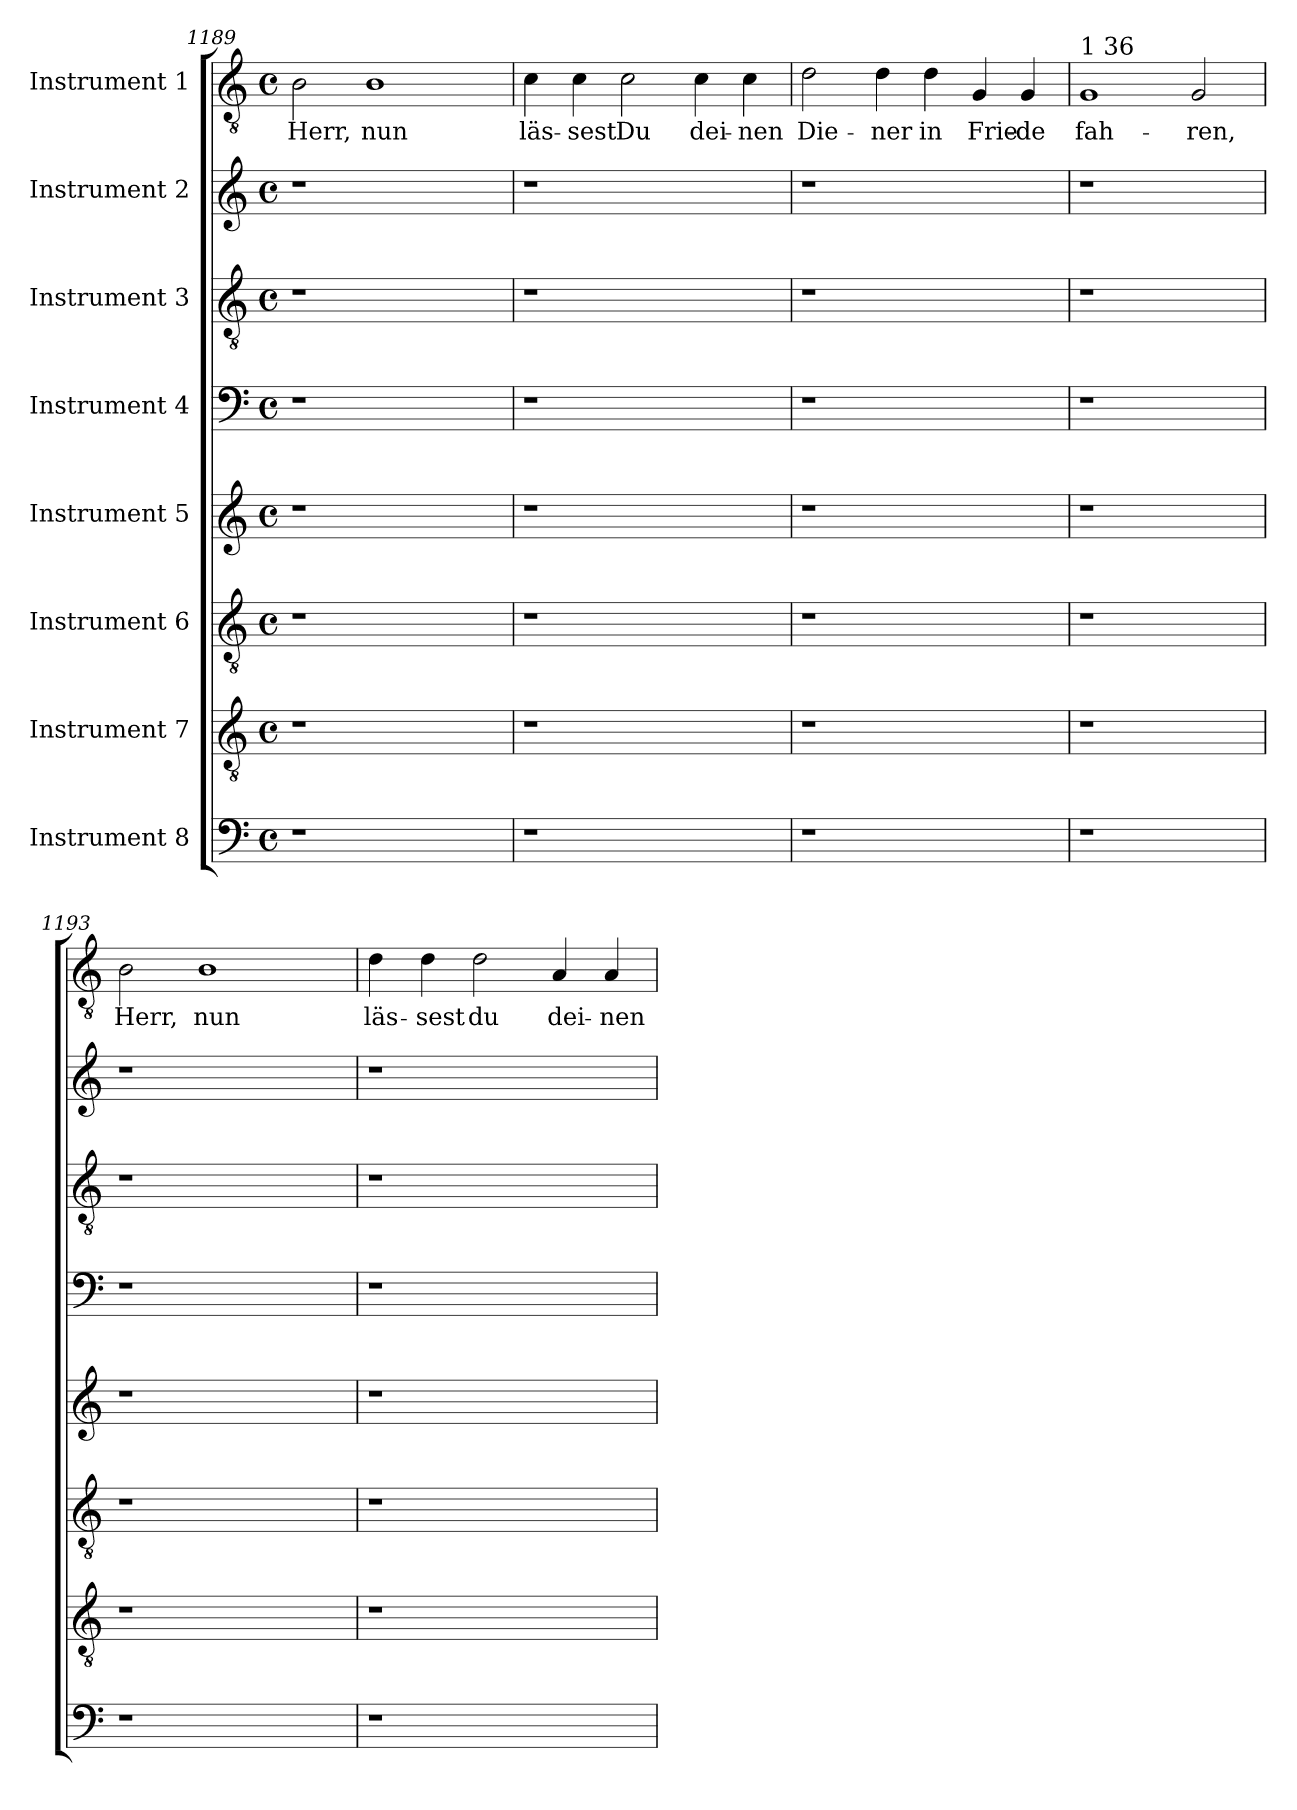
**kern	**kern	**kern	**kern	**kern	**kern	**kern	**kern	**text
*part8	*part7	*part6	*part5	*part4	*part3	*part2	*part1	*part1
*staff8	*staff7	*staff6	*staff5	*staff4	*staff3	*staff2	*staff1	*staff1
*I"Instrument 8	*I"Instrument 7	*I"Instrument 6	*I"Instrument 5	*I"Instrument 4	*I"Instrument 3	*I"Instrument 2	*I"Instrument 1	*
*clefF4	*clefGv2	*clefGv2	*clefG2	*clefF4	*clefGv2	*clefG2	*clefGv2	*
*M4/4	*M4/4	*M4/4	*M4/4	*M4/4	*M4/4	*M4/4	*M4/4	*
*met(c)	*met(c)	*met(c)	*met(c)	*met(c)	*met(c)	*met(c)	*met(c)	*
=1189	=1189	=1189	=1189	=1189	=1189	=1189	=1189	=1189
!	!	!	!	!	!	!	!	!LO:LY:b:cj
1r	1r	1r	1r	1r	1r	1r	2B\	Herr,
!	!	!	!	!	!	!	!	!LO:LY:b:cj
.	.	.	.	.	.	.	1B	nun
2ryy	2ryy	2ryy	2ryy	2ryy	2ryy	2ryy	.	.
=1190	=1190	=1190	=1190	=1190	=1190	=1190	=1190	=1190
!	!	!	!	!	!	!	!	!LO:LY:b
1r	1r	1r	1r	1r	1r	1r	4c\	läs-
!	!	!	!	!	!	!	!	!LO:LY:b:rj
.	.	.	.	.	.	.	4c\	-sest
!	!	!	!	!	!	!	!	!LO:LY:b:cj
.	.	.	.	.	.	.	2c\	Du
!	!	!	!	!	!	!	!	!LO:LY:b
2ryy	2ryy	2ryy	2ryy	2ryy	2ryy	2ryy	4c\	dei-
!	!	!	!	!	!	!	!	!LO:LY:b:rj
.	.	.	.	.	.	.	4c\	-nen
=1191	=1191	=1191	=1191	=1191	=1191	=1191	=1191	=1191
!	!	!	!	!	!	!	!	!LO:LY:b:cj
1r	1r	1r	1r	1r	1r	1r	2d\	Die-
!	!	!	!	!	!	!	!	!LO:LY:b:cj
.	.	.	.	.	.	.	4d\	-ner
!	!	!	!	!	!	!	!	!LO:LY:b:cj
.	.	.	.	.	.	.	4d\	in
!	!	!	!	!	!	!	!	!LO:LY:b:cj
2ryy	2ryy	2ryy	2ryy	2ryy	2ryy	2ryy	4G/	Frie-
!	!	!	!	!	!	!	!	!LO:LY:b:rj
.	.	.	.	.	.	.	4G/	-de
!!LO:LB:g=z
=1192	=1192	=1192	=1192	=1192	=1192	=1192	=1192	=1192
!	!	!	!	!	!	!	!LO:TX:a:t=1 36	!
!	!	!	!	!	!	!	!	!LO:LY:b:cj
1r	1r	1r	1r	1r	1r	1r	1G	fah-
!	!	!	!	!	!	!	!	!LO:LY:b:cj
2ryy	2ryy	2ryy	2ryy	2ryy	2ryy	2ryy	2G/	-ren,
=1193	=1193	=1193	=1193	=1193	=1193	=1193	=1193	=1193
!	!	!	!	!	!	!	!	!LO:LY:b:cj
1r	1r	1r	1r	1r	1r	1r	2B\	Herr,
!	!	!	!	!	!	!	!	!LO:LY:b:cj
.	.	.	.	.	.	.	1B	nun
2ryy	2ryy	2ryy	2ryy	2ryy	2ryy	2ryy	.	.
=1194	=1194	=1194	=1194	=1194	=1194	=1194	=1194	=1194
!	!	!	!	!	!	!	!	!LO:LY:b
1r	1r	1r	1r	1r	1r	1r	4d\	läs-
!	!	!	!	!	!	!	!	!LO:LY:b:rj
.	.	.	.	.	.	.	4d\	-sest
!	!	!	!	!	!	!	!	!LO:LY:b:cj
.	.	.	.	.	.	.	2d\	du
!	!	!	!	!	!	!	!	!LO:LY:b
2ryy	2ryy	2ryy	2ryy	2ryy	2ryy	2ryy	4A/	dei-
!	!	!	!	!	!	!	!	!LO:LY:b:rj
.	.	.	.	.	.	.	4A/	-nen
=	=	=	=	=	=	=	=	=
*-	*-	*-	*-	*-	*-	*-	*-	*-
